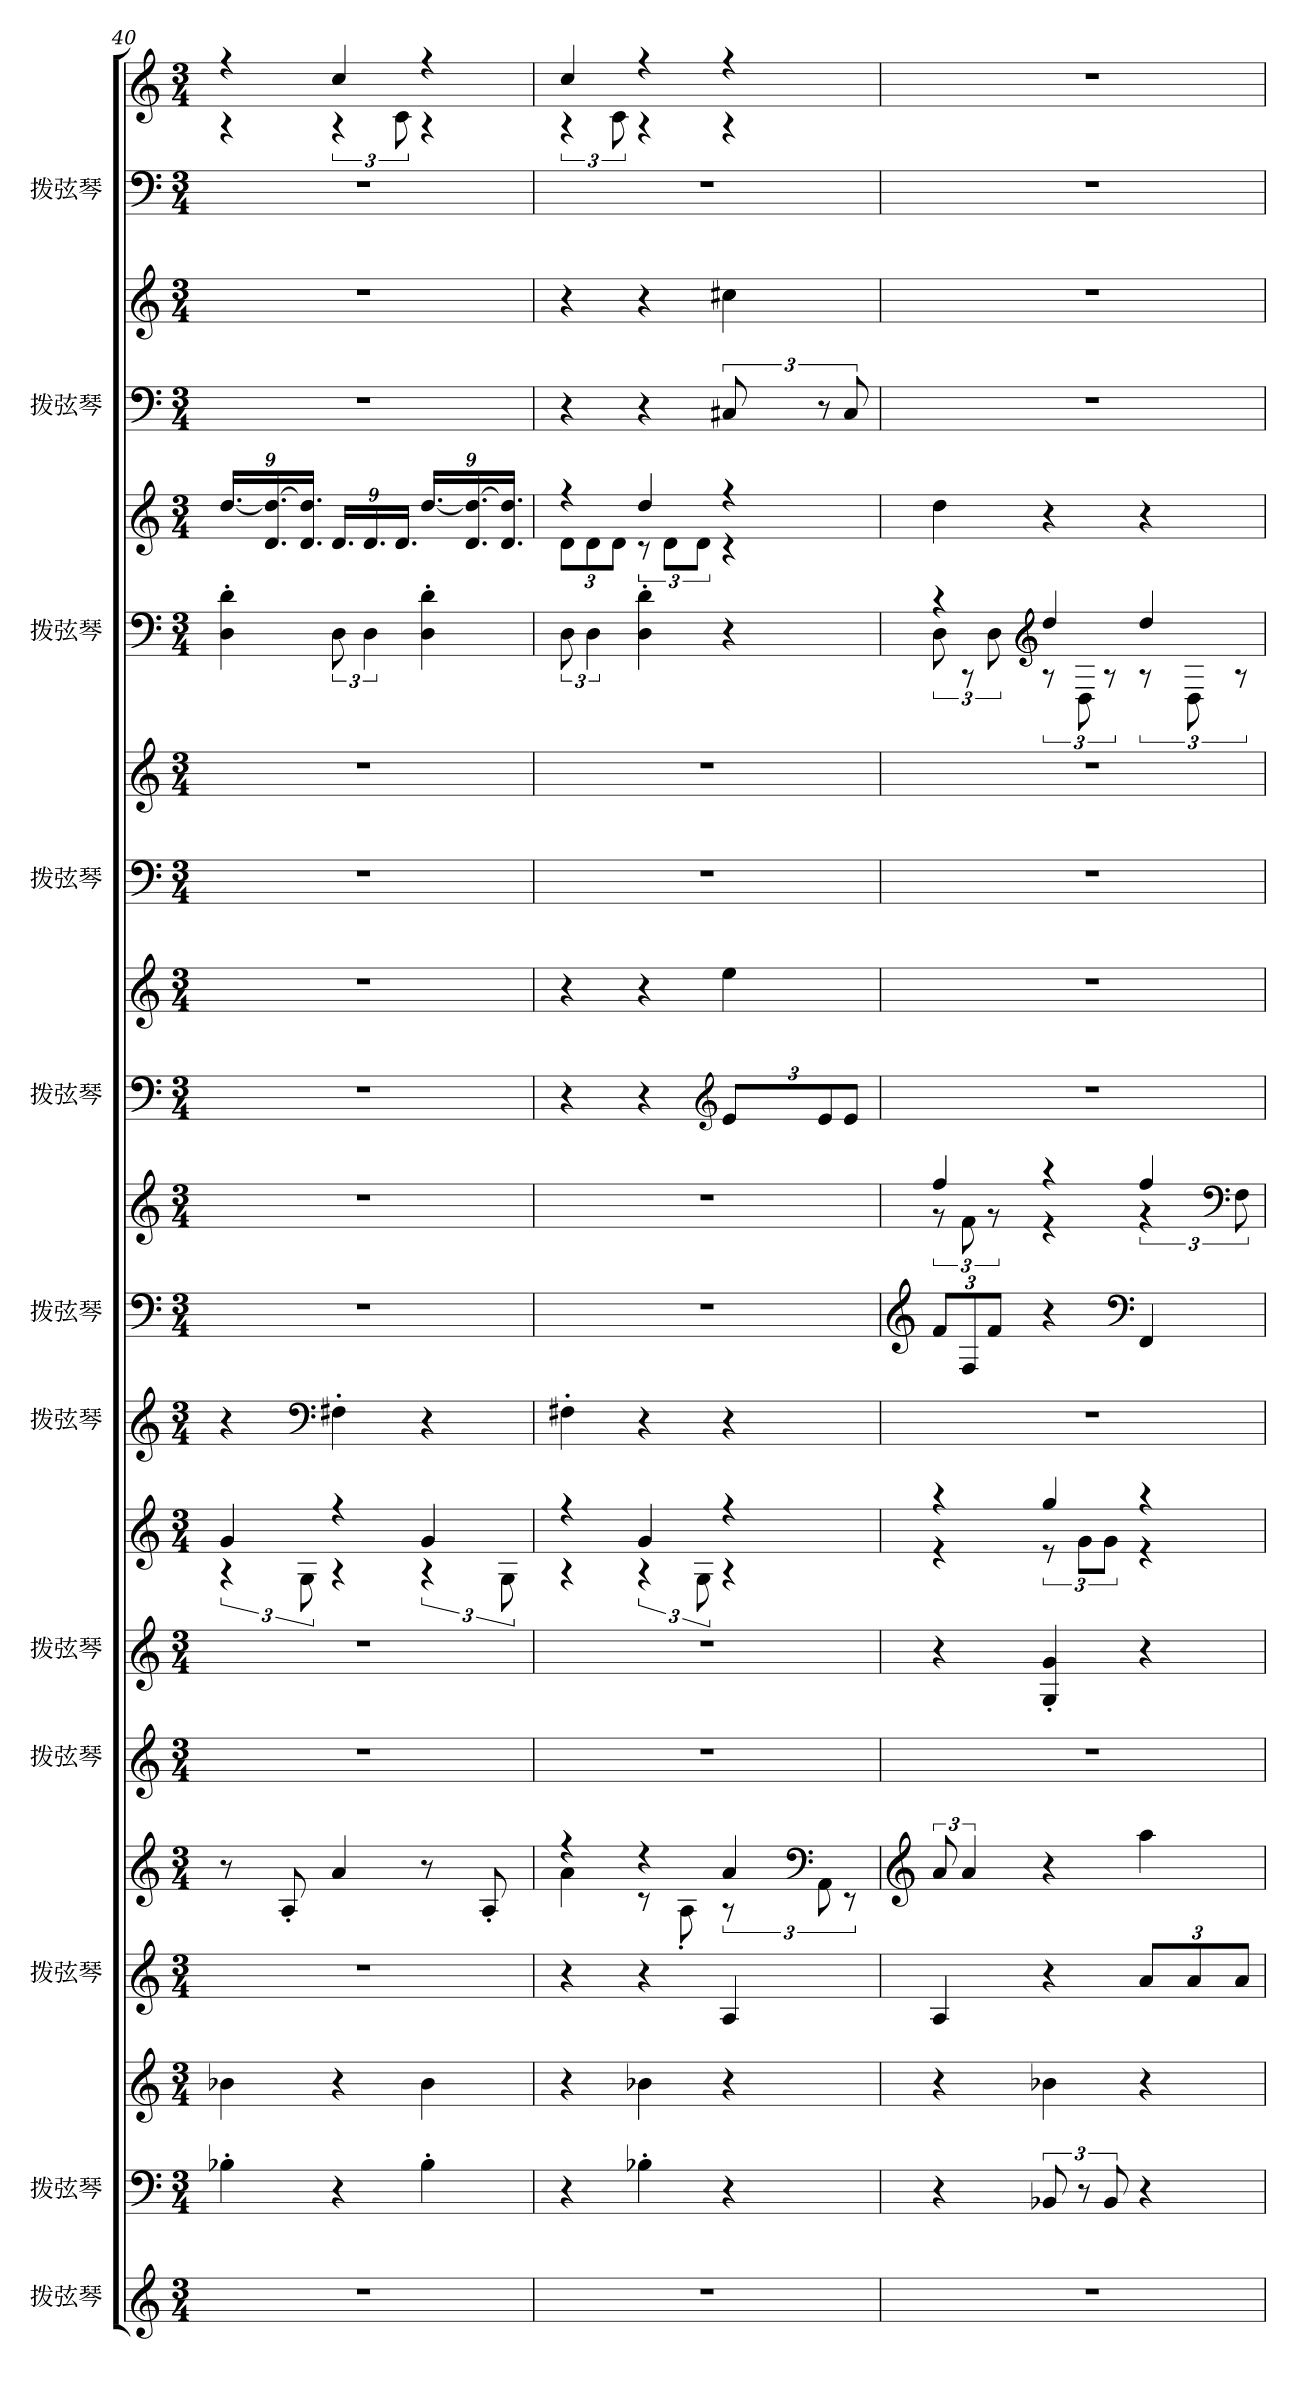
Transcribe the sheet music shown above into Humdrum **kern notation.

**kern	**kern	**kern	**kern	**kern	**kern	**kern	**kern	**kern	**kern	**kern	**kern	**kern	**kern	**kern	**kern	**kern	**kern	**kern	**kern	**kern
*part12	*part11	*part11	*part10	*part10	*part9	*part8	*part8	*part7	*part6	*part6	*part5	*part5	*part4	*part4	*part3	*part3	*part2	*part2	*part1	*part1
*staff21	*staff20	*staff19	*staff18	*staff17	*staff16	*staff15	*staff14	*staff13	*staff12	*staff11	*staff10	*staff9	*staff8	*staff7	*staff6	*staff5	*staff4	*staff3	*staff2	*staff1
*I"拨弦琴	*I"拨弦琴	*	*I"拨弦琴	*	*I"拨弦琴	*I"拨弦琴	*	*I"拨弦琴	*I"拨弦琴	*	*I"拨弦琴	*	*I"拨弦琴	*	*I"拨弦琴	*	*I"拨弦琴	*	*I"拨弦琴	*
*clefG2	*clefF4	*clefG2	*clefG2	*clefG2	*clefG2	*clefG2	*clefG2	*clefG2	*clefF4	*clefG2	*clefF4	*clefG2	*clefF4	*clefG2	*clefF4	*clefG2	*clefF4	*clefG2	*clefF4	*clefG2
*k[]	*k[]	*k[]	*k[]	*k[]	*k[]	*k[]	*k[]	*k[]	*k[]	*k[]	*k[]	*k[]	*k[]	*k[]	*k[]	*k[]	*k[]	*k[]	*k[]	*k[]
*M3/4	*M3/4	*M3/4	*M3/4	*M3/4	*M3/4	*M3/4	*M3/4	*M3/4	*M3/4	*M3/4	*M3/4	*M3/4	*M3/4	*M3/4	*M3/4	*M3/4	*M3/4	*M3/4	*M3/4	*M3/4
=40	=40	=40	=40	=40	=40	=40	=40	=40	=40	=40	=40	=40	=40	=40	=40	=40	=40	=40	=40	=40
*	*	*	*	*	*	*	*^	*	*	*	*	*	*	*	*	*	*	*	*	*
*	*	*	*	*	*	*	*	*	*	*	*	*	*	*	*	*	*Xbrackettup	*	*	*	*
*	*	*	*	*	*	*	*	*	*	*	*	*	*	*	*	*	*	*	*	*	*^
2.r	4B-X'\	4b-X\	2.r	8r	2.r	2.r	4g/	6r	4r	2.r	2.r	2.r	2.r	2.r	2.r	4D\' 4d\'	[18.dd/LL	2.r	2.r	2.r	4r	4r
.	.	.	.	.	.	.	.	.	.	.	.	.	.	.	.	.	18.d/ 18.dd/_	.	.	.	.	.
.	.	.	.	8A'/	.	.	.	.	.	.	.	.	.	.	.	.	.	.	.	.	.	.
.	.	.	.	.	.	.	.	12G\	.	.	.	.	.	.	.	.	18.d/ 18.dd/]JJ	.	.	.	.	.
*	*	*	*	*	*	*	*	*	*clefF4	*	*	*	*	*	*	*	*	*	*	*	*	*
.	4r	4r	.	4a/	.	.	4r	4r	4F#X'\	.	.	.	.	.	.	12D\	18.d/LL	.	.	.	4cc/	6r
.	.	.	.	.	.	.	.	.	.	.	.	.	.	.	.	6D\	18.d/	.	.	.	.	.
.	.	.	.	.	.	.	.	.	.	.	.	.	.	.	.	.	18.d/JJ	.	.	.	.	12c\
.	4B-'\	4b-\	.	8r	.	.	4g/	6r	4r	.	.	.	.	.	.	4D\' 4d\'	[18.dd/LL	.	.	.	4r	4r
.	.	.	.	.	.	.	.	.	.	.	.	.	.	.	.	.	18.d/ 18.dd/_	.	.	.	.	.
.	.	.	.	8A'/	.	.	.	.	.	.	.	.	.	.	.	.	.	.	.	.	.	.
.	.	.	.	.	.	.	.	12G\	.	.	.	.	.	.	.	.	18.d/ 18.dd/]JJ	.	.	.	.	.
=41	=41	=41	=41	=41	=41	=41	=41	=41	=41	=41	=41	=41	=41	=41	=41	=41	=41	=41	=41	=41	=41	=41
*	*	*	*	*^	*	*	*	*	*	*	*	*	*	*	*	*	*^	*	*	*	*	*
2.r	4r	4r	4r	4r	4a\	2.r	2.r	4r	4r	4F#X'\	2.r	2.r	4r	4r	2.r	2.r	12D\	4r	12d\L	4r	4r	2.r	4cc/	6r
.	.	.	.	.	.	.	.	.	.	.	.	.	.	.	.	.	6D\	.	12d\	.	.	.	.	.
.	.	.	.	.	.	.	.	.	.	.	.	.	.	.	.	.	.	.	12d\J	.	.	.	.	12c\
*	*	*	*	*	*	*	*	*	*	*	*	*	*	*	*	*	*	*	*brackettup	*	*	*	*	*
.	4B-X'\	4b-X\	4r	4r	8r	.	.	4g/	6r	4r	.	.	4r	4r	.	.	4D\' 4d\'	4dd/	12r	4r	4r	.	4r	4r
.	.	.	.	.	.	.	.	.	.	.	.	.	.	.	.	.	.	.	12d\L	.	.	.	.	.
.	.	.	.	.	8A'\	.	.	.	.	.	.	.	.	.	.	.	.	.	.	.	.	.	.	.
.	.	.	.	.	.	.	.	.	12G\	.	.	.	.	.	.	.	.	.	12d\J	.	.	.	.	.
*	*	*	*	*	*	*	*	*	*	*	*	*	*clefG2	*	*	*	*	*	*	*	*	*	*	*
*	*	*	*	*	*	*	*	*	*	*	*	*	*Xbrackettup	*	*	*	*	*	*	*	*	*	*	*
.	4r	4r	4A/	4a/	12r	.	.	4r	4r	4r	.	.	12e/L	4ee\	.	.	4r	4r	4r	12C#X/	4cc#X\	.	4r	4r
*	*	*	*	*clefF4	*	*	*	*	*	*	*	*	*	*	*	*	*	*	*	*	*	*	*	*
.	.	.	.	.	12AA\	.	.	.	.	.	.	.	12e/	.	.	.	.	.	.	12r	.	.	.	.
.	.	.	.	.	12r	.	.	.	.	.	.	.	12e/J	.	.	.	.	.	.	12C#/	.	.	.	.
*	*	*	*	*v	*v	*	*	*	*	*	*	*	*	*	*	*	*	*v	*v	*	*	*	*v	*v
!!LO:PB:g=z
=42	=42	=42	=42	=42	=42	=42	=42	=42	=42	=42	=42	=42	=42	=42	=42	=42	=42	=42	=42	=42	=42
*	*	*	*	*clefG2	*	*	*	*	*	*clefG2	*	*	*	*	*	*	*	*	*	*	*
*	*	*	*	*	*	*	*	*	*	*Xbrackettup	*	*	*	*	*	*	*	*	*	*	*
*	*	*	*	*	*	*	*	*	*	*	*^	*	*	*	*	*^	*	*	*	*	*
2.r	4r	4r	4A/	12a/	2.r	4r	4r	4r	2.r	12f/L	4ff/	12r	2.r	2.r	2.r	2.r	4r	12D\	4dd\	2.r	2.r	2.r	2.r
.	.	.	.	6a/	.	.	.	.	.	12F/	.	12f\	.	.	.	.	.	12r	.	.	.	.	.
.	.	.	.	.	.	.	.	.	.	12f/J	.	12r	.	.	.	.	.	12D\	.	.	.	.	.
*	*	*	*	*	*	*	*	*	*	*	*	*	*	*	*	*	*clefG2	*	*	*	*	*	*
.	12BB-X/	4b-X\	4r	4r	.	4G/' 4g/'	4gg/	12r	.	4r	4r	4r	.	.	.	.	4dd/	12r	4r	.	.	.	.
.	12r	.	.	.	.	.	.	12g\L	.	.	.	.	.	.	.	.	.	12D\	.	.	.	.	.
.	12BB-/	.	.	.	.	.	.	12g\J	.	.	.	.	.	.	.	.	.	12r	.	.	.	.	.
*	*	*	*	*	*	*	*	*	*	*clefF4	*	*	*	*	*	*	*	*	*	*	*	*	*
*	*	*	*Xbrackettup	*	*	*	*	*	*	*	*	*	*	*	*	*	*	*	*	*	*	*	*
.	4r	4r	12a/L	4aa\	.	4r	4r	4r	.	4FF/	4ff/	6r	.	.	.	.	4dd/	12r	4r	.	.	.	.
.	.	.	12a/	.	.	.	.	.	.	.	.	.	.	.	.	.	.	12D\	.	.	.	.	.
*	*	*	*	*	*	*	*	*	*	*	*clefF4	*	*	*	*	*	*	*	*	*	*	*	*
.	.	.	12a/J	.	.	.	.	.	.	.	.	12F\	.	.	.	.	.	12r	.	.	.	.	.
*	*	*	*	*	*	*	*v	*v	*	*	*v	*v	*	*	*	*	*v	*v	*	*	*	*	*
=	=	=	=	=	=	=	=	=	=	=	=	=	=	=	=	=	=	=	=	=
*-	*-	*-	*-	*-	*-	*-	*-	*-	*-	*-	*-	*-	*-	*-	*-	*-	*-	*-	*-	*-
